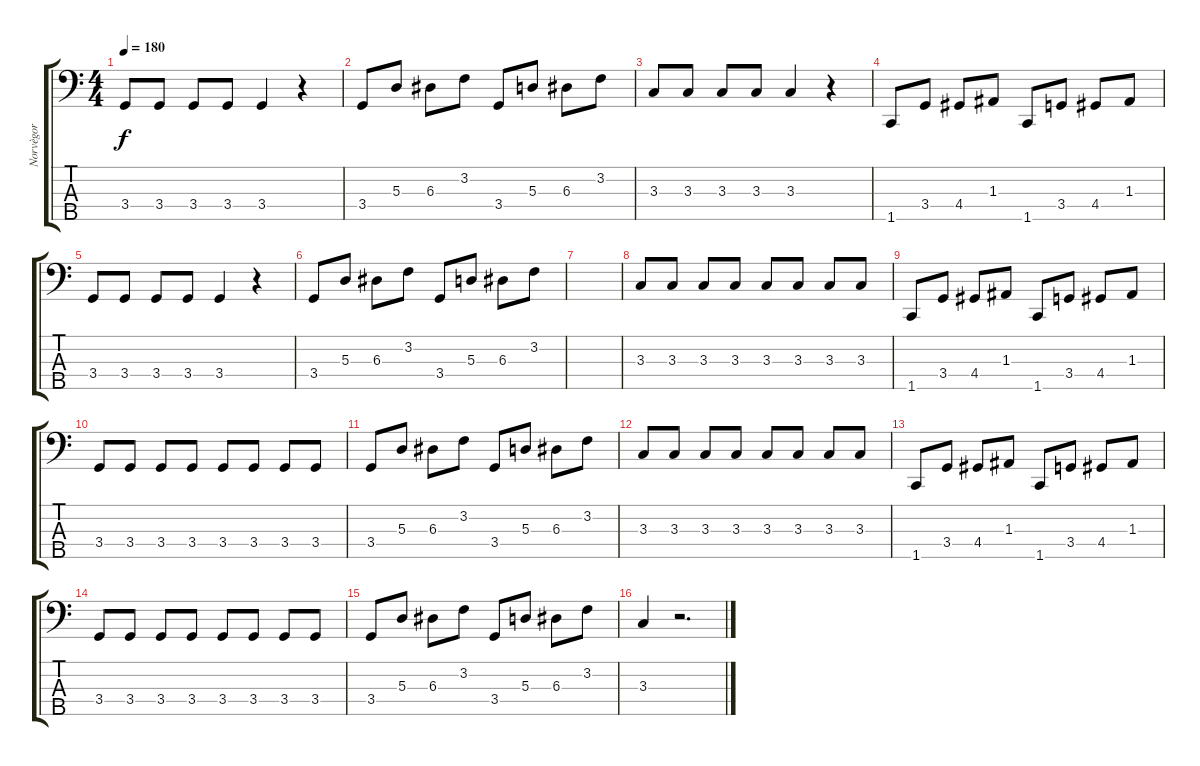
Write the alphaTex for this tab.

\track ("Norvègor" "Norvègor") {instrument electricbassfinger}
\staff {score tabs}
\tuning (G2 D2 A1 E1 B0) {hide}
\ts (4 4)
\tempo 180
\clef f4
\ks c
3.4.8{dy f} 3.4.8 3.4.8 3.4.8 3.4.4 r.4 |
3.4.8 5.3.8 6.3.8 3.2.8 3.4.8 5.3.8 6.3.8 3.2.8 |
3.3.8 3.3.8 3.3.8 3.3.8 3.3.4 r.4 |
1.5.8 3.4.8 4.4.8 1.3.8 1.5.8 3.4.8 4.4.8 1.3.8 |
3.4.8 3.4.8 3.4.8 3.4.8 3.4.4 r.4 |
3.4.8 5.3.8 6.3.8 3.2.8 3.4.8 5.3.8 6.3.8 3.2.8 |
|
3.3.8 3.3.8 3.3.8 3.3.8 3.3.8 3.3.8 3.3.8 3.3.8 |
1.5.8 3.4.8 4.4.8 1.3.8 1.5.8 3.4.8 4.4.8 1.3.8 |
3.4.8 3.4.8 3.4.8 3.4.8 3.4.8 3.4.8 3.4.8 3.4.8 |
3.4.8 5.3.8 6.3.8 3.2.8 3.4.8 5.3.8 6.3.8 3.2.8 |
3.3.8 3.3.8 3.3.8 3.3.8 3.3.8 3.3.8 3.3.8 3.3.8 |
1.5.8 3.4.8 4.4.8 1.3.8 1.5.8 3.4.8 4.4.8 1.3.8 |
3.4.8 3.4.8 3.4.8 3.4.8 3.4.8 3.4.8 3.4.8 3.4.8 |
3.4.8 5.3.8 6.3.8 3.2.8 3.4.8 5.3.8 6.3.8 3.2.8 |
3.3.4 r.2{d}
